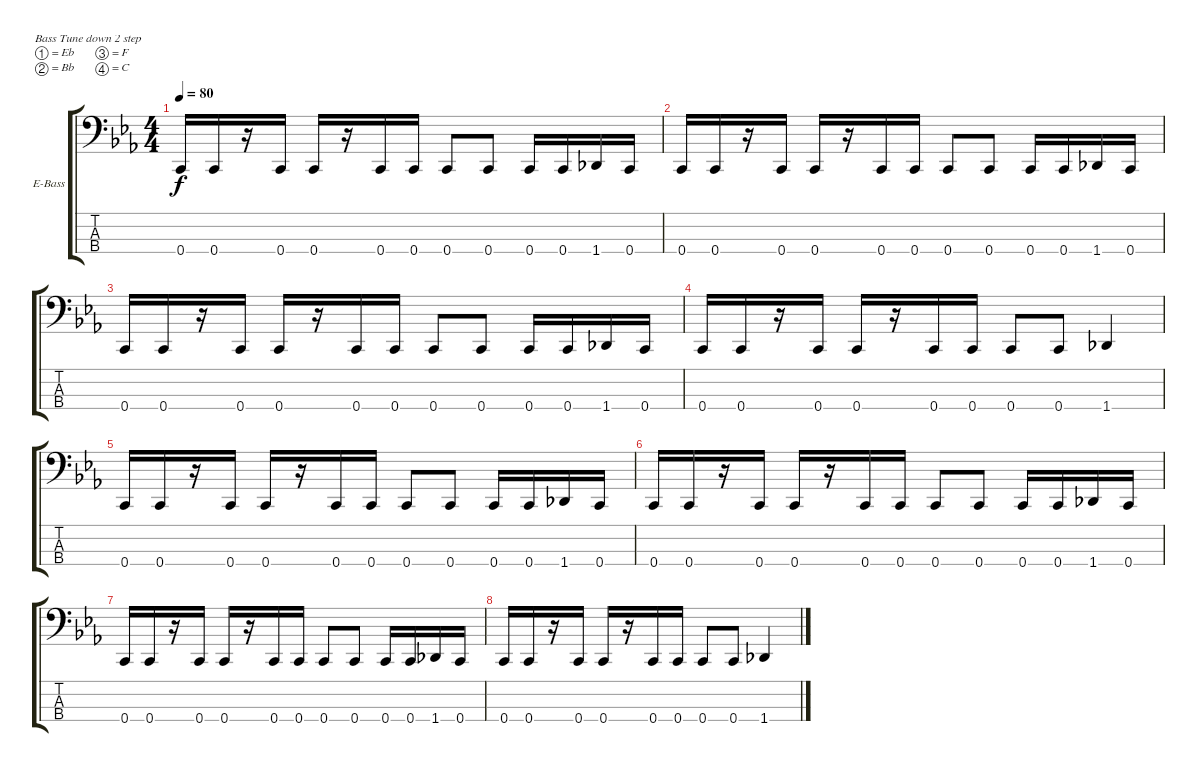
\defaultSystemsLayout 4
\bracketExtendMode groupsimilarinstruments
\firstSystemTrackNameOrientation horizontal
\otherSystemsTrackNameOrientation horizontal
\track ("Electric Bass" "E-Bass") {instrument electricbassfinger}
\staff {score tabs}
\tuning (Eb2 Bb1 F1 C1)
\ts (4 4)
\tempo 80
\clef f4
\ks cminor
0.4.16{dy f} 0.4.16 r.16 0.4.16 0.4.16 r.16 0.4.16 0.4.16 0.4.8 0.4.8 0.4.16 0.4.16 1.4.16 0.4.16 |
0.4.16 0.4.16 r.16 0.4.16 0.4.16 r.16 0.4.16 0.4.16 0.4.8 0.4.8 0.4.16 0.4.16 1.4.16 0.4.16 |
0.4.16 0.4.16 r.16 0.4.16 0.4.16 r.16 0.4.16 0.4.16 0.4.8 0.4.8 0.4.16 0.4.16 1.4.16 0.4.16 |
0.4.16 0.4.16 r.16 0.4.16 0.4.16 r.16 0.4.16 0.4.16 0.4.8 0.4.8 1.4.4 |
0.4.16 0.4.16 r.16 0.4.16 0.4.16 r.16 0.4.16 0.4.16 0.4.8 0.4.8 0.4.16 0.4.16 1.4.16 0.4.16 |
0.4.16 0.4.16 r.16 0.4.16 0.4.16 r.16 0.4.16 0.4.16 0.4.8 0.4.8 0.4.16 0.4.16 1.4.16 0.4.16 |
0.4.16 0.4.16 r.16 0.4.16 0.4.16 r.16 0.4.16 0.4.16 0.4.8 0.4.8 0.4.16 0.4.16 1.4.16 0.4.16 |
0.4.16 0.4.16 r.16 0.4.16 0.4.16 r.16 0.4.16 0.4.16 0.4.8 0.4.8 1.4.4
